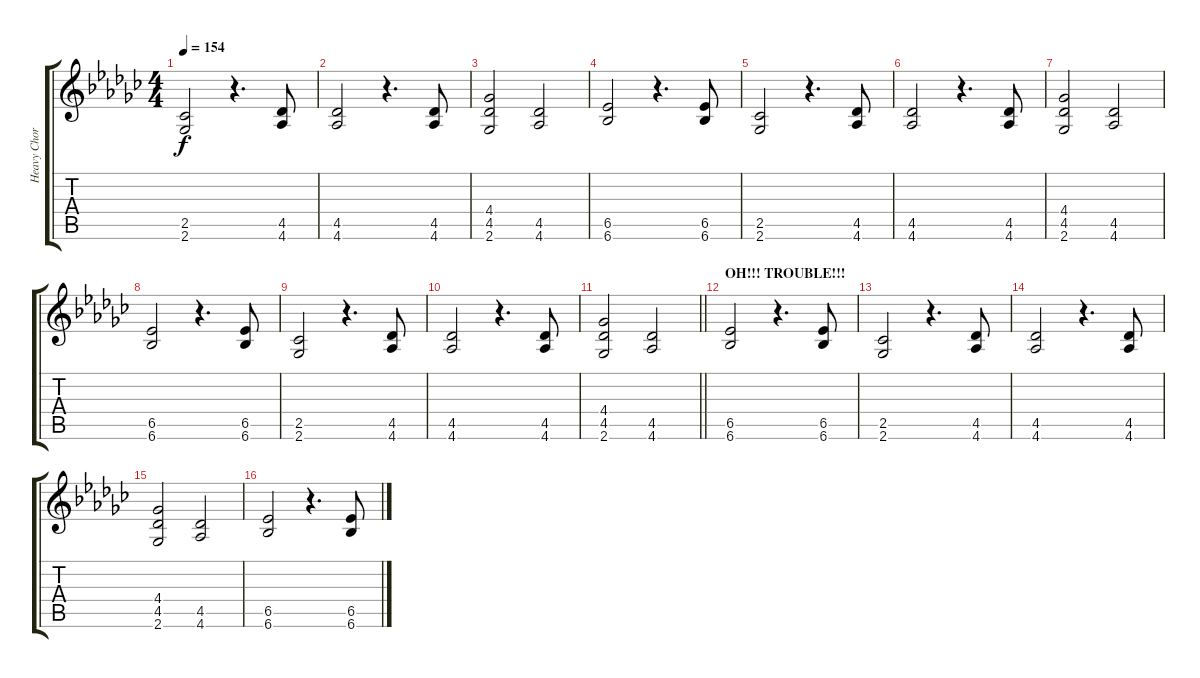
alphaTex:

\track ("Heavy Chords - 2xTrack" "Heavy Chor") {instrument distortionguitar}
\staff {score tabs}
\tuning (E4 B3 G3 D3 A2 E2) {hide}
\ts (4 4)
\tempo 154
\clef g2
\ks gb
(2.5 2.6).2{dy f} r.4{d} (4.5 4.6).8 |
(4.5 4.6).2 r.4{d} (4.5 4.6).8 |
(4.4 4.5 2.6).2 (4.5 4.6).2 |
(6.5 6.6).2 r.4{d} (6.5 6.6).8 |
(2.5 2.6).2 r.4{d} (4.5 4.6).8 |
(4.5 4.6).2 r.4{d} (4.5 4.6).8 |
(4.4 4.5 2.6).2 (4.5 4.6).2 |
(6.5 6.6).2 r.4{d} (6.5 6.6).8 |
(2.5 2.6).2 r.4{d} (4.5 4.6).8 |
(4.5 4.6).2 r.4{d} (4.5 4.6).8 |
\barLineRight lightlight
(4.4 4.5 2.6).2 (4.5 4.6).2 |
\section ("" "OH!!! TROUBLE!!!")
(6.5 6.6).2 r.4{d} (6.5 6.6).8 |
(2.5 2.6).2 r.4{d} (4.5 4.6).8 |
(4.5 4.6).2 r.4{d} (4.5 4.6).8 |
(4.4 4.5 2.6).2 (4.5 4.6).2 |
(6.5 6.6).2 r.4{d} (6.5 6.6).8
